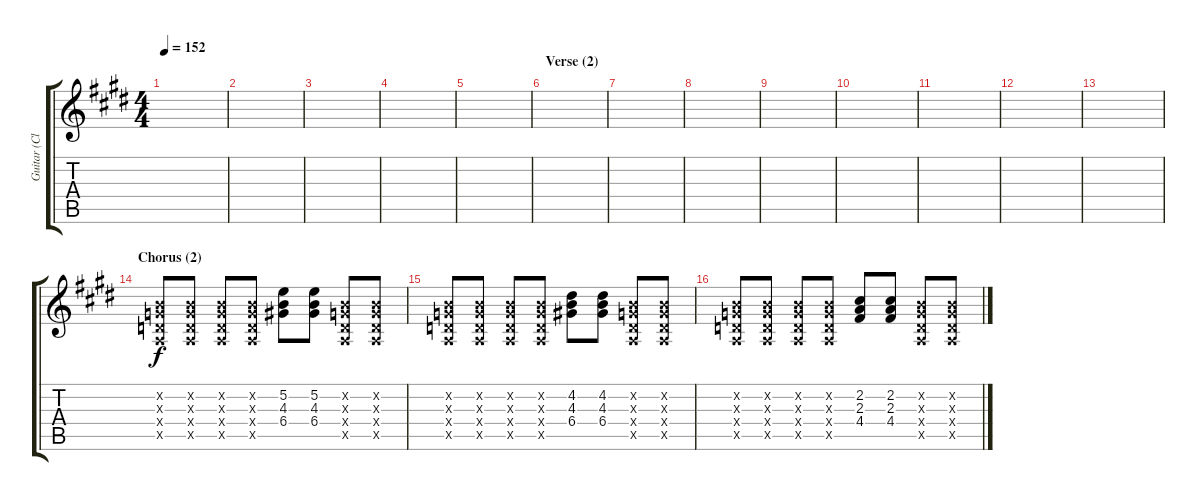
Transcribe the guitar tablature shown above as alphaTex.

\track ("Guitar (Clean)" "Guitar (Cl") {instrument electricguitarclean}
\staff {score tabs}
\tuning (E4 B3 G3 D3 A2 E2) {hide}
\ts (4 4)
\tempo 152
\clef g2
\ks c#minor
|
|
|
|
|
\section ("" "Verse (2)")
|
|
|
|
|
|
|
|
\section ("" "Chorus (2)")
(0.2{x} 0.3{x} 0.4{x} 0.5{x}).8 (0.2{x} 0.3{x} 0.4{x} 0.5{x}).8 (0.2{x} 0.3{x} 0.4{x} 0.5{x}).8 (0.2{x} 0.3{x} 0.4{x} 0.5{x}).8 (5.2 4.3 6.4).8 (5.2 4.3 6.4).8 (0.2{x} 0.3{x} 0.4{x} 0.5{x}).8 (0.2{x} 0.3{x} 0.4{x} 0.5{x}).8 |
(0.2{x} 0.3{x} 0.4{x} 0.5{x}).8 (0.2{x} 0.3{x} 0.4{x} 0.5{x}).8 (0.2{x} 0.3{x} 0.4{x} 0.5{x}).8 (0.2{x} 0.3{x} 0.4{x} 0.5{x}).8 (4.2 4.3 6.4).8 (4.2 4.3 6.4).8 (0.2{x} 0.3{x} 0.4{x} 0.5{x}).8 (0.2{x} 0.3{x} 0.4{x} 0.5{x}).8 |
(0.2{x} 0.3{x} 0.4{x} 0.5{x}).8 (0.2{x} 0.3{x} 0.4{x} 0.5{x}).8 (0.2{x} 0.3{x} 0.4{x} 0.5{x}).8 (0.2{x} 0.3{x} 0.4{x} 0.5{x}).8 (2.2 2.3 4.4).8 (2.2 2.3 4.4).8 (0.2{x} 0.3{x} 0.4{x} 0.5{x}).8 (0.2{x} 0.3{x} 0.4{x} 0.5{x}).8
